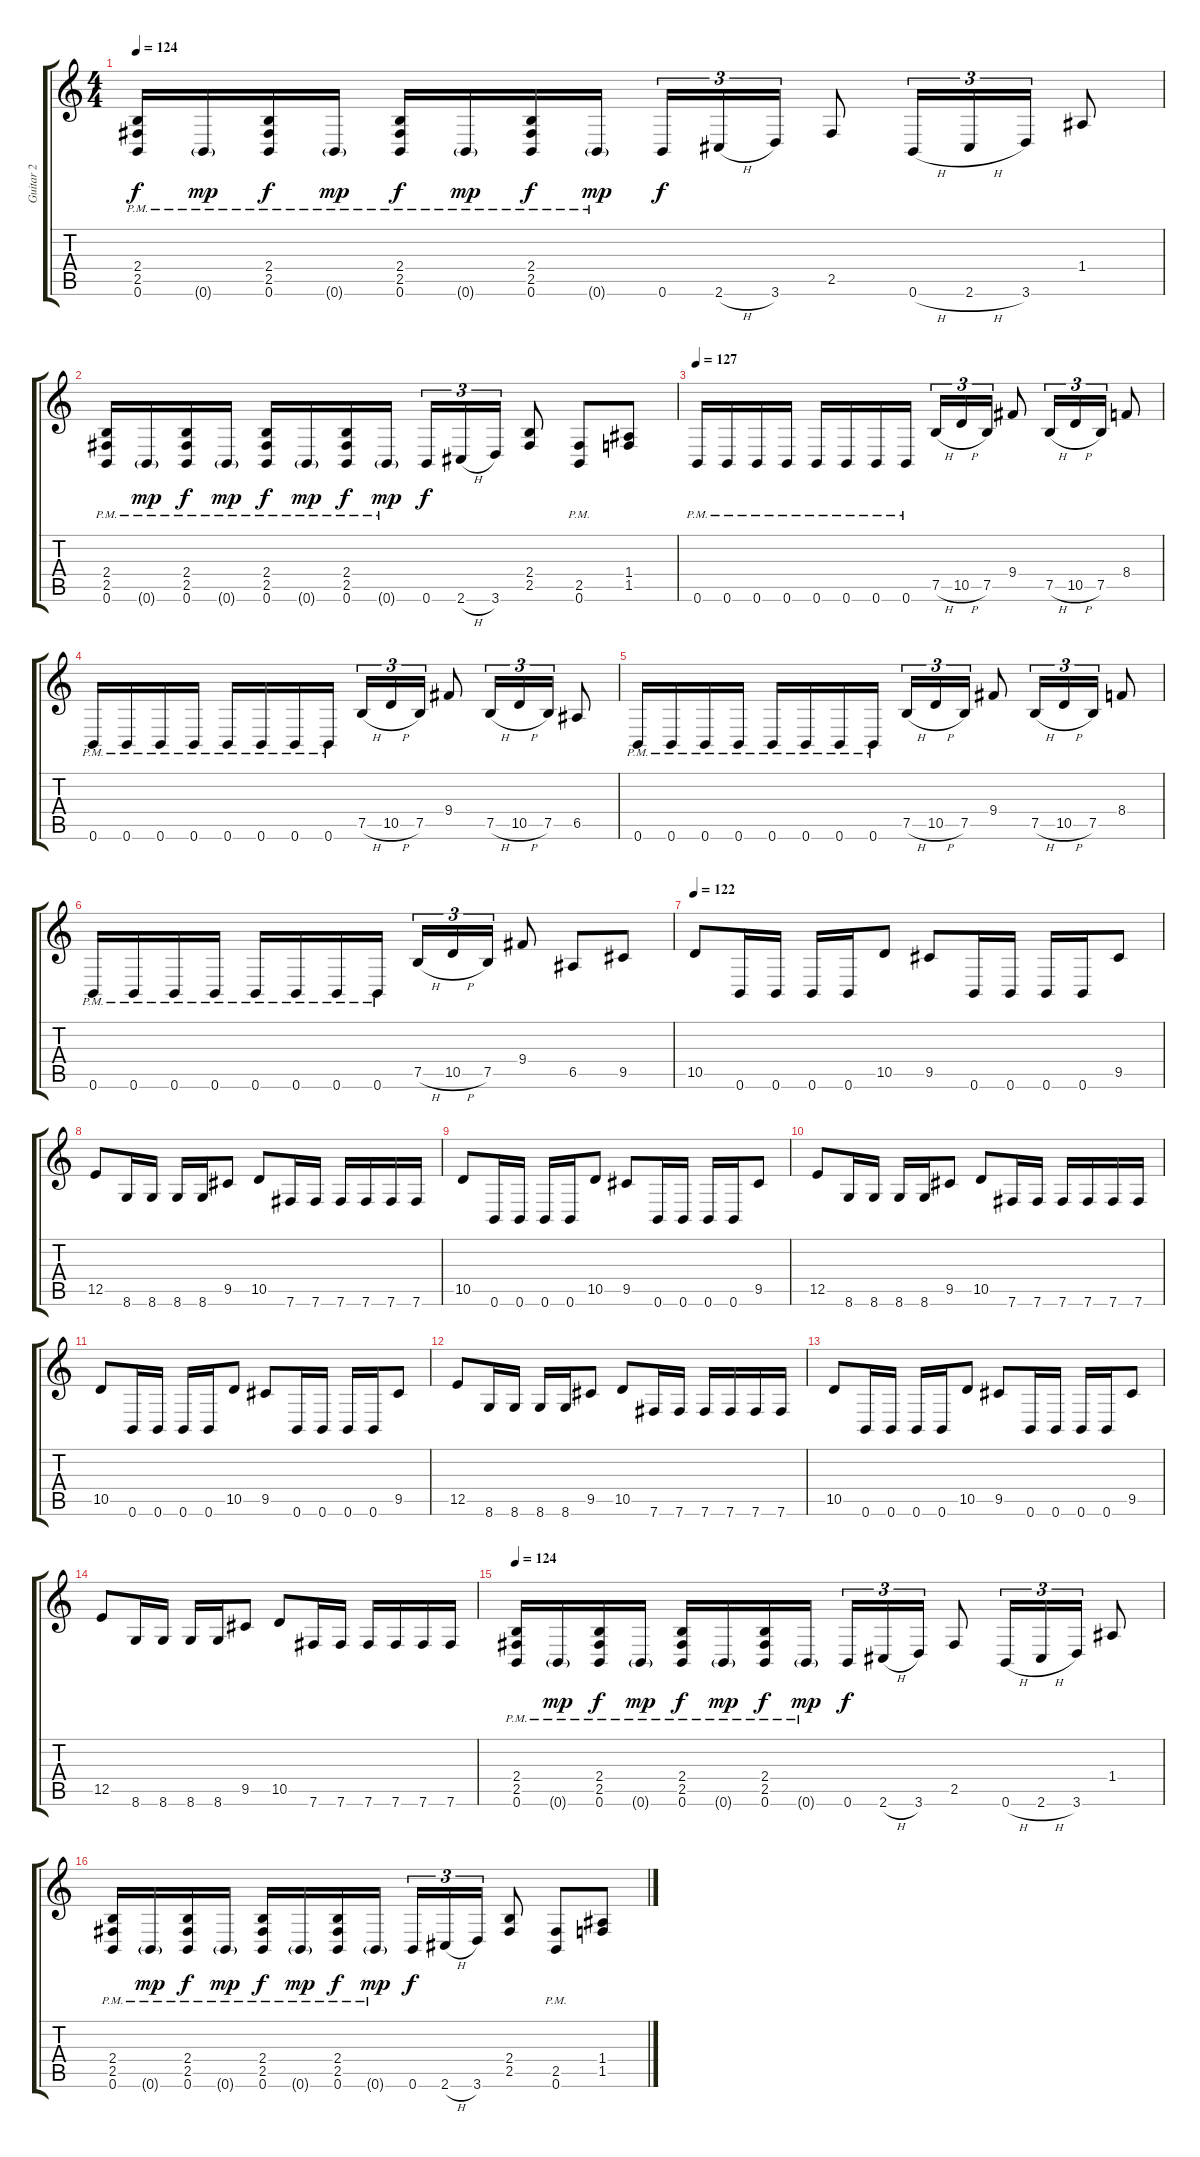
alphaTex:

\track ("Guitar 2" "Guitar 2") {instrument distortionguitar}
\staff {score tabs}
\tuning (B3 Gb3 D3 A2 E2 B1) {hide}
\ts (4 4)
\tempo 124
\clef g2
\ks c
(2.4{pm} 2.5{pm} 0.6{pm}).16{dy f} 0.6{g pm}.16{dy mp} (2.4{pm} 2.5{pm} 0.6{pm}).16{dy f} 0.6{g pm}.16{dy mp} (2.4{pm} 2.5{pm} 0.6{pm}).16{dy f} 0.6{g pm}.16{dy mp} (2.4{pm} 2.5{pm} 0.6{pm}).16{dy f} 0.6{g pm}.16{dy mp} 0.6.16{tu (3 2) dy f} 2.6{h}.16{tu (3 2)} 3.6.16{tu (3 2)} 2.5.8 0.6{h}.16{tu (3 2)} 2.6{h}.16{tu (3 2)} 3.6.16{tu (3 2)} 1.4.8 |
(2.4{pm} 2.5{pm} 0.6{pm}).16 0.6{g pm}.16{dy mp} (2.4{pm} 2.5{pm} 0.6{pm}).16{dy f} 0.6{g pm}.16{dy mp} (2.4{pm} 2.5{pm} 0.6{pm}).16{dy f} 0.6{g pm}.16{dy mp} (2.4{pm} 2.5{pm} 0.6{pm}).16{dy f} 0.6{g pm}.16{dy mp} 0.6.16{tu (3 2) dy f} 2.6{h}.16{tu (3 2)} 3.6.16{tu (3 2)} (2.4 2.5).8 (2.5{pm} 0.6{pm}).8 (1.4 1.5).8 |
\tempo 127
0.6{pm}.16 0.6{pm}.16 0.6{pm}.16 0.6{pm}.16 0.6{pm}.16 0.6{pm}.16 0.6{pm}.16 0.6{pm}.16 7.5{h}.16{tu (3 2)} 10.5{h}.16{tu (3 2)} 7.5.16{tu (3 2)} 9.4.8 7.5{h}.16{tu (3 2)} 10.5{h}.16{tu (3 2)} 7.5.16{tu (3 2)} 8.4.8 |
0.6{pm}.16 0.6{pm}.16 0.6{pm}.16 0.6{pm}.16 0.6{pm}.16 0.6{pm}.16 0.6{pm}.16 0.6{pm}.16 7.5{h}.16{tu (3 2)} 10.5{h}.16{tu (3 2)} 7.5.16{tu (3 2)} 9.4.8 7.5{h}.16{tu (3 2)} 10.5{h}.16{tu (3 2)} 7.5.16{tu (3 2)} 6.5.8 |
0.6{pm}.16 0.6{pm}.16 0.6{pm}.16 0.6{pm}.16 0.6{pm}.16 0.6{pm}.16 0.6{pm}.16 0.6{pm}.16 7.5{h}.16{tu (3 2)} 10.5{h}.16{tu (3 2)} 7.5.16{tu (3 2)} 9.4.8 7.5{h}.16{tu (3 2)} 10.5{h}.16{tu (3 2)} 7.5.16{tu (3 2)} 8.4.8 |
0.6{pm}.16 0.6{pm}.16 0.6{pm}.16 0.6{pm}.16 0.6{pm}.16 0.6{pm}.16 0.6{pm}.16 0.6{pm}.16 7.5{h}.16{tu (3 2)} 10.5{h}.16{tu (3 2)} 7.5.16{tu (3 2)} 9.4.8 6.5.8 9.5.8 |
\tempo 122
10.5.8 0.6.16 0.6.16 0.6.16 0.6.16 10.5.8 9.5.8 0.6.16 0.6.16 0.6.16 0.6.16 9.5.8 |
12.5.8 8.6.16 8.6.16 8.6.16 8.6.16 9.5.8 10.5.8 7.6.16 7.6.16 7.6.16 7.6.16 7.6.16 7.6.16 |
10.5.8 0.6.16 0.6.16 0.6.16 0.6.16 10.5.8 9.5.8 0.6.16 0.6.16 0.6.16 0.6.16 9.5.8 |
12.5.8 8.6.16 8.6.16 8.6.16 8.6.16 9.5.8 10.5.8 7.6.16 7.6.16 7.6.16 7.6.16 7.6.16 7.6.16 |
10.5.8 0.6.16 0.6.16 0.6.16 0.6.16 10.5.8 9.5.8 0.6.16 0.6.16 0.6.16 0.6.16 9.5.8 |
12.5.8 8.6.16 8.6.16 8.6.16 8.6.16 9.5.8 10.5.8 7.6.16 7.6.16 7.6.16 7.6.16 7.6.16 7.6.16 |
10.5.8 0.6.16 0.6.16 0.6.16 0.6.16 10.5.8 9.5.8 0.6.16 0.6.16 0.6.16 0.6.16 9.5.8 |
12.5.8 8.6.16 8.6.16 8.6.16 8.6.16 9.5.8 10.5.8 7.6.16 7.6.16 7.6.16 7.6.16 7.6.16 7.6.16 |
\tempo 124
(2.4{pm} 2.5{pm} 0.6{pm}).16 0.6{g pm}.16{dy mp} (2.4{pm} 2.5{pm} 0.6{pm}).16{dy f} 0.6{g pm}.16{dy mp} (2.4{pm} 2.5{pm} 0.6{pm}).16{dy f} 0.6{g pm}.16{dy mp} (2.4{pm} 2.5{pm} 0.6{pm}).16{dy f} 0.6{g pm}.16{dy mp} 0.6.16{tu (3 2) dy f} 2.6{h}.16{tu (3 2)} 3.6.16{tu (3 2)} 2.5.8 0.6{h}.16{tu (3 2)} 2.6{h}.16{tu (3 2)} 3.6.16{tu (3 2)} 1.4.8 |
(2.4{pm} 2.5{pm} 0.6{pm}).16 0.6{g pm}.16{dy mp} (2.4{pm} 2.5{pm} 0.6{pm}).16{dy f} 0.6{g pm}.16{dy mp} (2.4{pm} 2.5{pm} 0.6{pm}).16{dy f} 0.6{g pm}.16{dy mp} (2.4{pm} 2.5{pm} 0.6{pm}).16{dy f} 0.6{g pm}.16{dy mp} 0.6.16{tu (3 2) dy f} 2.6{h}.16{tu (3 2)} 3.6.16{tu (3 2)} (2.4 2.5).8 (2.5{pm} 0.6{pm}).8 (1.4 1.5).8
